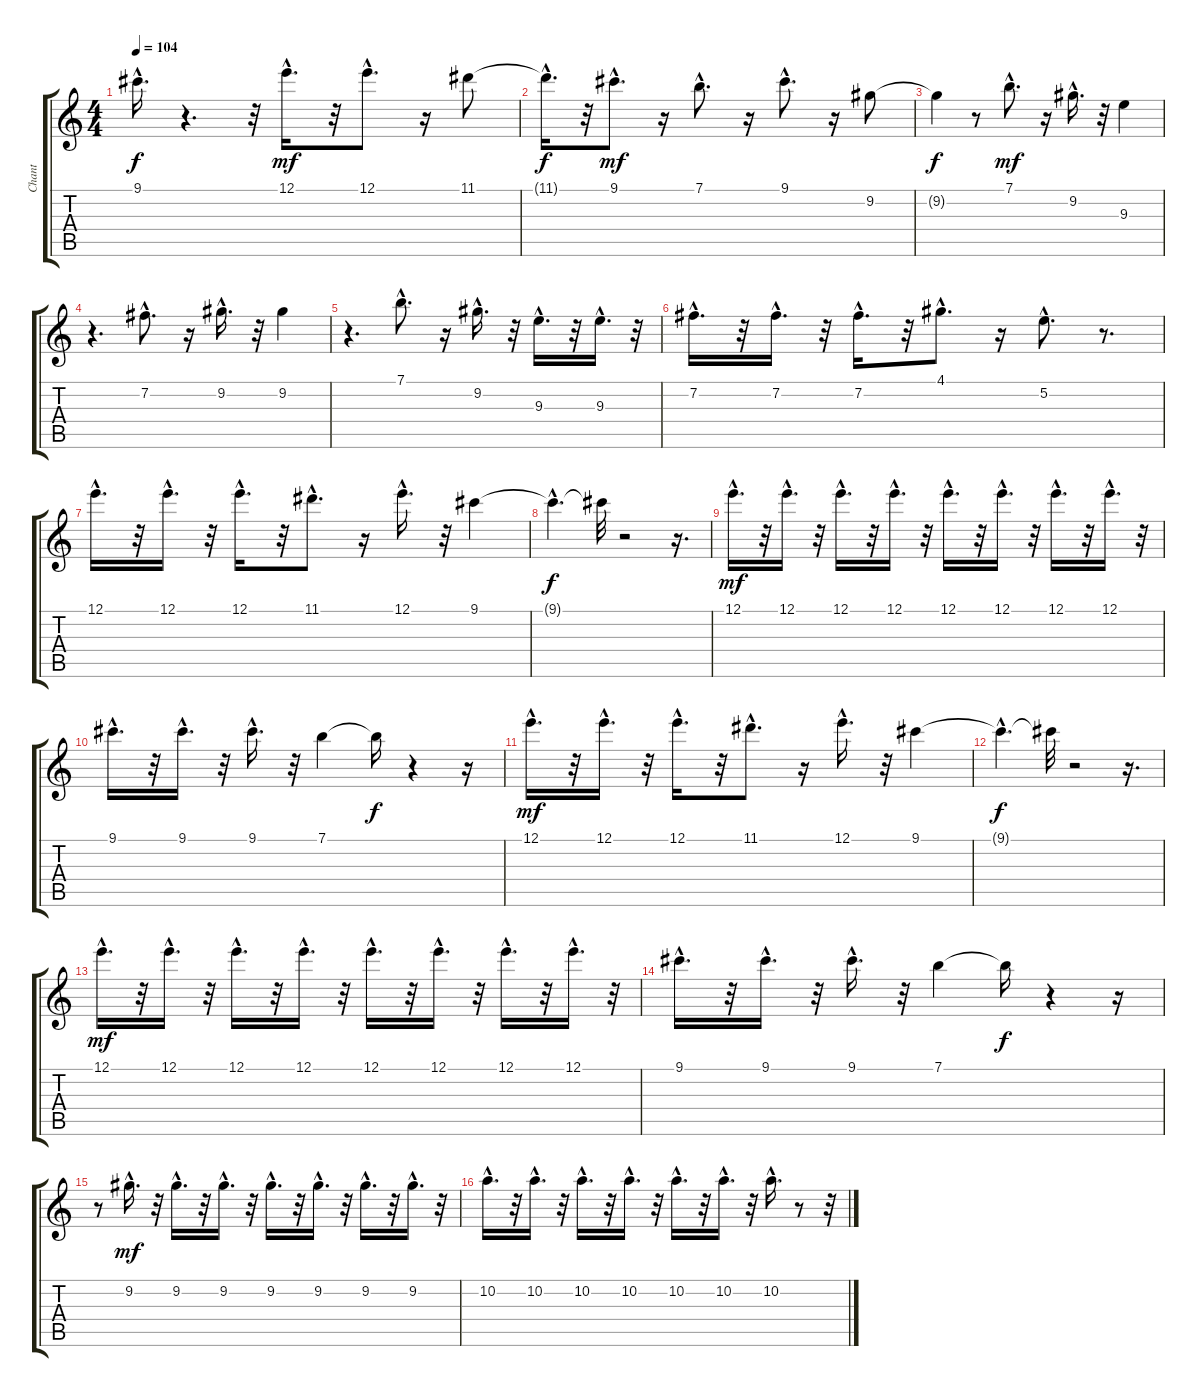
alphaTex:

\track ("Chant" "Chant") {instrument electricguitarjazz}
\staff {score tabs}
\tuning (E4 B3 G3 D3 A2 E2) {hide}
\ts (4 4)
\tempo 104
\clef g2
\ks c
9.1{hac t}.16{d dy f} r.4{d} r.32 12.1{hac}.16{d dy mf} r.32 12.1{hac}.8{d} r.16 11.1.8 |
11.1{hac t}.16{d dy f} r.32 9.1{hac}.8{d dy mf} r.16 7.1{hac}.8{d} r.16 9.1{hac}.8{d} r.16 9.2.8 |
9.2{t}.4{dy f} r.8 7.1{hac}.8{d dy mf} r.16 9.2{hac}.16{d} r.32 9.3.4 |
r.4{d} 7.2{hac}.8{d} r.16 9.2{hac}.16{d} r.32 9.2.4 |
r.4{d} 7.1{hac}.8{d} r.16 9.2{hac}.16{d} r.32 9.3{hac}.16{d} r.32 9.3{hac}.16{d} r.32 |
7.2{hac}.16{d} r.32 7.2{hac}.16{d} r.32 7.2{hac}.16{d} r.32 4.1{hac}.8{d} r.16 5.2{hac}.8{d} r.8{d} |
12.1{hac}.16{d} r.32 12.1{hac}.16{d} r.32 12.1{hac}.16{d} r.32 11.1{hac}.8{d} r.16 12.1{hac}.16{d} r.32 9.1.4 |
9.1{hac t}.4{d dy f} 9.1{t}.32 r.2 r.16{d} |
12.1{hac}.16{d dy mf} r.32 12.1{hac}.16{d} r.32 12.1{hac}.16{d} r.32 12.1{hac}.16{d} r.32 12.1{hac}.16{d} r.32 12.1{hac}.16{d} r.32 12.1{hac}.16{d} r.32 12.1{hac}.16{d} r.32 |
9.1{hac}.16{d} r.32 9.1{hac}.16{d} r.32 9.1{hac}.16{d} r.32 7.1.4 7.1{t}.16{dy f} r.4 r.16 |
12.1{hac}.16{d dy mf} r.32 12.1{hac}.16{d} r.32 12.1{hac}.16{d} r.32 11.1{hac}.8{d} r.16 12.1{hac}.16{d} r.32 9.1.4 |
9.1{hac t}.4{d dy f} 9.1{t}.32 r.2 r.16{d} |
12.1{hac}.16{d dy mf} r.32 12.1{hac}.16{d} r.32 12.1{hac}.16{d} r.32 12.1{hac}.16{d} r.32 12.1{hac}.16{d} r.32 12.1{hac}.16{d} r.32 12.1{hac}.16{d} r.32 12.1{hac}.16{d} r.32 |
9.1{hac}.16{d} r.32 9.1{hac}.16{d} r.32 9.1{hac}.16{d} r.32 7.1.4 7.1{t}.16{dy f} r.4 r.16 |
r.8 9.2{hac}.16{d dy mf} r.32 9.2{hac}.16{d} r.32 9.2{hac}.16{d} r.32 9.2{hac}.16{d} r.32 9.2{hac}.16{d} r.32 9.2{hac}.16{d} r.32 9.2{hac}.16{d} r.32 |
10.2{hac}.16{d} r.32 10.2{hac}.16{d} r.32 10.2{hac}.16{d} r.32 10.2{hac}.16{d} r.32 10.2{hac}.16{d} r.32 10.2{hac}.16{d} r.32 10.2{hac}.16{d} r.8 r.32
